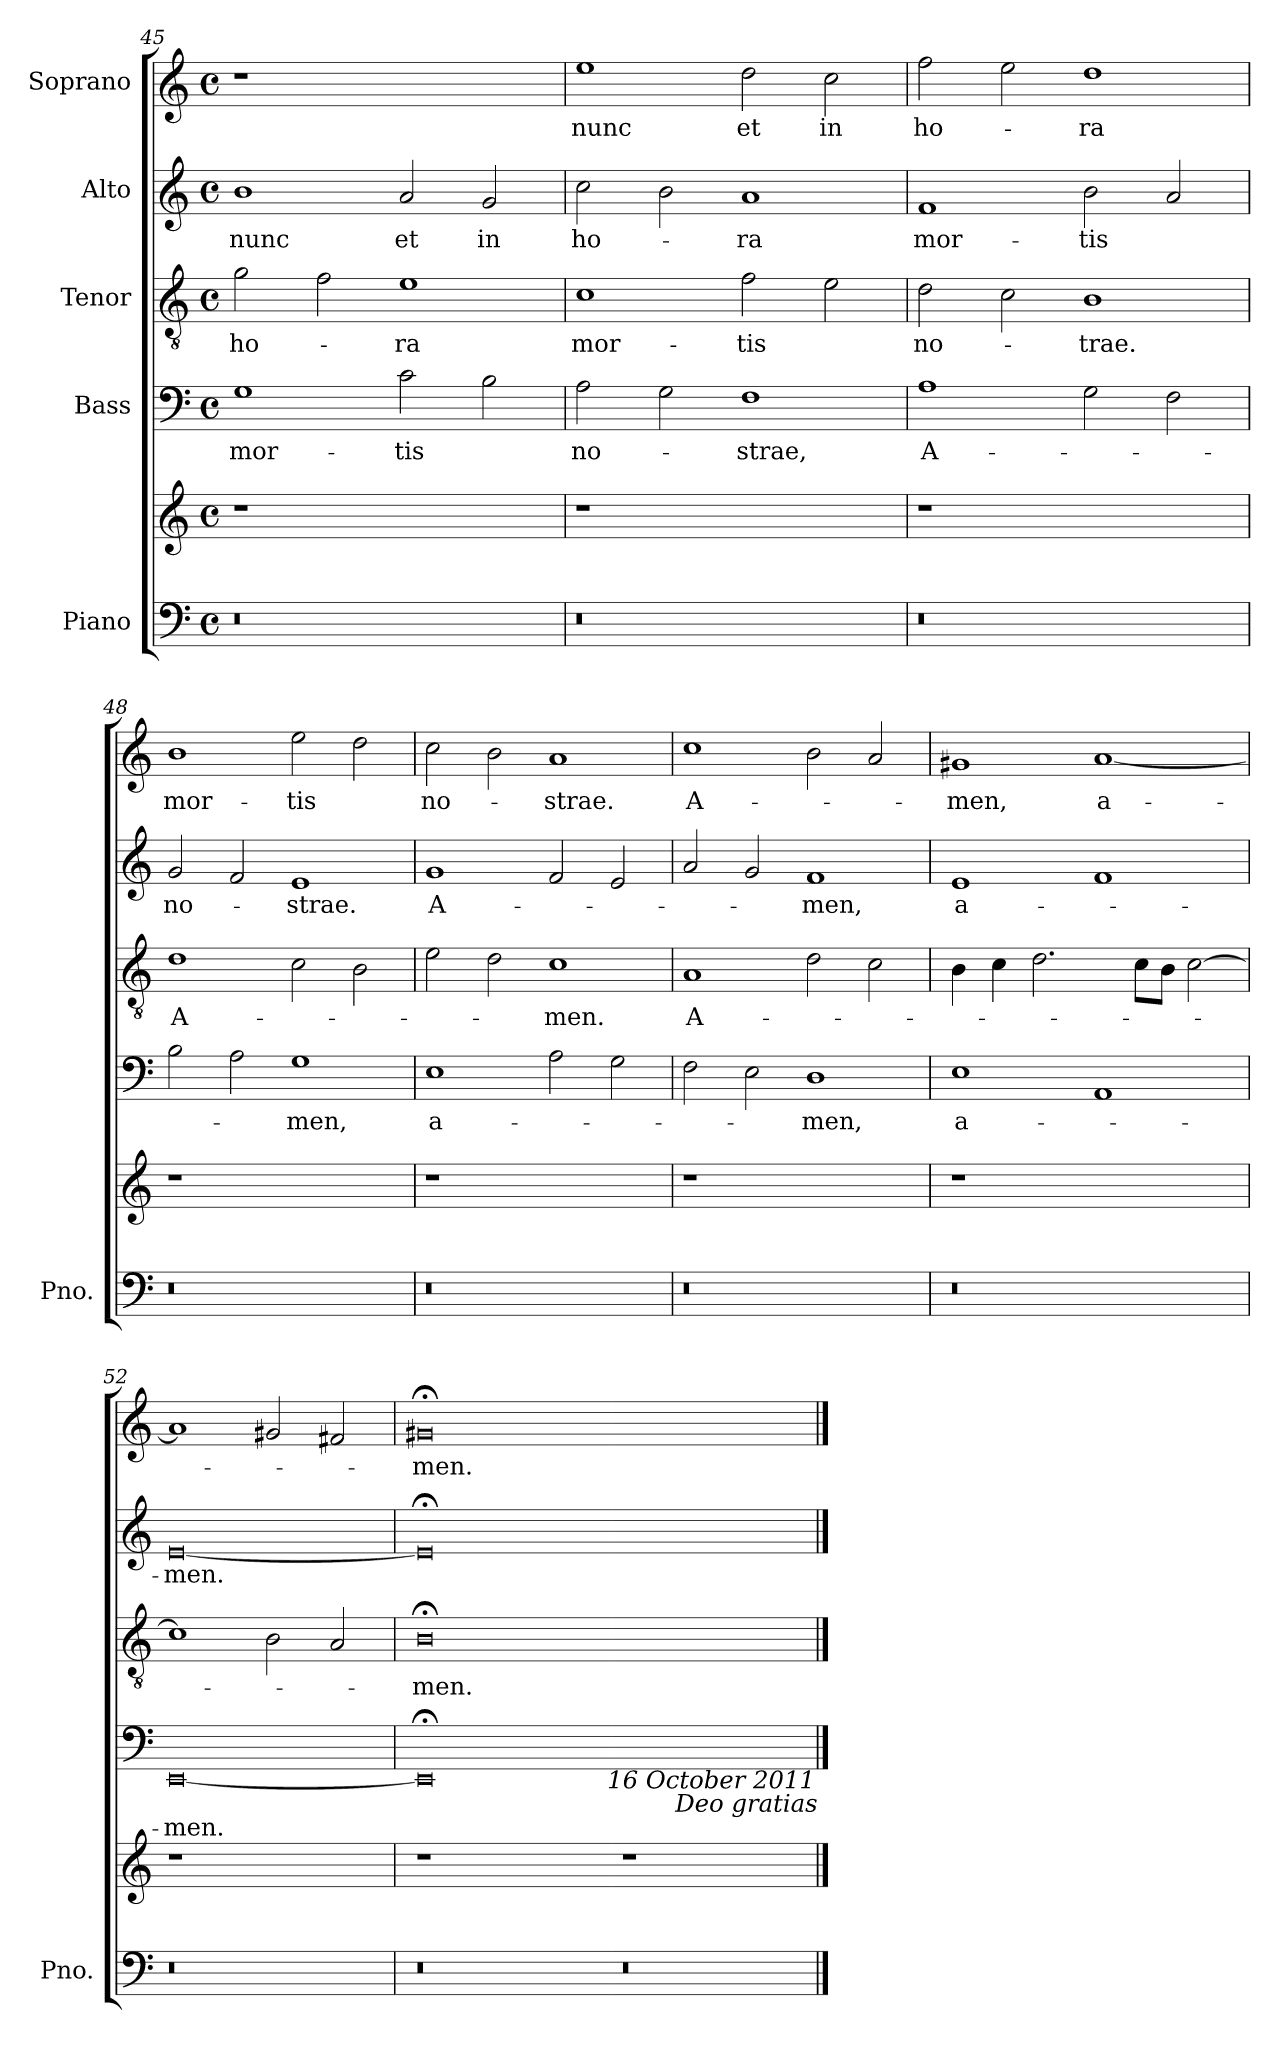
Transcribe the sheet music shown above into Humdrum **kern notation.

**kern	**kern	**kern	**text	**kern	**text	**kern	**text	**kern	**text
*part5	*part5	*part4	*part4	*part3	*part3	*part2	*part2	*part1	*part1
*staff6	*staff5	*staff4	*staff4	*staff3	*staff3	*staff2	*staff2	*staff1	*staff1
*I"Piano	*	*I"Bass	*	*I"Tenor	*	*I"Alto	*	*I"Soprano	*
*I'Pno.	*	*	*	*	*	*	*	*	*
*clefF4	*clefG2	*clefF4	*	*clefGv2	*	*clefG2	*	*clefG2	*
*k[]	*k[]	*k[]	*	*k[]	*	*k[]	*	*k[]	*
*C:	*C:	*C:	*	*C:	*	*C:	*	*C:	*
*M4/4	*M4/4	*M4/4	*	*M4/4	*	*M4/4	*	*M4/4	*
*met(c)	*met(c)	*met(c)	*	*met(c)	*	*met(c)	*	*met(c)	*
=45	=45	=45	=45	=45	=45	=45	=45	=45	=45
!	!	!	!LO:LY:b	!	!LO:LY:b	!	!LO:LY:b	!	!
0r	1r	1G	mor-	2g\	ho-	1b	nunc	1r	.
.	.	.	.	2f\	.	.	.	.	.
!	!	!	!LO:LY:b	!	!LO:LY:b	!	!LO:LY:b	!	!
.	1ryy	2c\	-tis	1e	-ra	2a/	et	1ryy	.
!	!	!	!	!	!	!	!LO:LY:b	!	!
.	.	2B\	.	.	.	2g/	in	.	.
=46	=46	=46	=46	=46	=46	=46	=46	=46	=46
!	!	!	!LO:LY:b	!	!LO:LY:b	!	!LO:LY:b	!	!LO:LY:b
0r	1r	2A\	no-	1c	mor-	2cc\	ho-	1ee	nunc
.	.	2G\	.	.	.	2b\	.	.	.
!	!	!	!LO:LY:b	!	!LO:LY:b	!	!LO:LY:b	!	!LO:LY:b
.	1ryy	1F	-strae,	2f\	-tis	1a	-ra	2dd\	et
!	!	!	!	!	!	!	!	!	!LO:LY:b
.	.	.	.	2e\	.	.	.	2cc\	in
=47	=47	=47	=47	=47	=47	=47	=47	=47	=47
!	!	!	!LO:LY:b	!	!LO:LY:b	!	!LO:LY:b	!	!LO:LY:b
0r	1r	1A	A-	2d\	no-	1f	mor-	2ff\	ho-
.	.	.	.	2c\	.	.	.	2ee\	.
!	!	!	!	!	!LO:LY:b	!	!LO:LY:b	!	!LO:LY:b
.	1ryy	2G\	.	1B	-trae.	2b\	-tis	1dd	-ra
.	.	2F\	.	.	.	2a/	.	.	.
=48	=48	=48	=48	=48	=48	=48	=48	=48	=48
!	!	!	!	!	!LO:LY:b	!	!LO:LY:b	!	!LO:LY:b
0r	1r	2B\	.	1d	A-	2g/	no-	1b	mor-
.	.	2A\	.	.	.	2f/	.	.	.
!	!	!	!LO:LY:b	!	!	!	!LO:LY:b	!	!LO:LY:b
.	1ryy	1G	-men,	2c\	.	1e	-strae.	2ee\	-tis
.	.	.	.	2B\	.	.	.	2dd\	.
!!LO:LB:g=z
=49	=49	=49	=49	=49	=49	=49	=49	=49	=49
!	!	!	!LO:LY:b	!	!	!	!LO:LY:b	!	!LO:LY:b
0r	1r	1E	a-	2e\	.	1g	A-	2cc\	no-
.	.	.	.	2d\	.	.	.	2b\	.
!	!	!	!	!	!LO:LY:b	!	!	!	!LO:LY:b
.	1ryy	2A\	.	1c	-men.	2f/	.	1a	-strae.
.	.	2G\	.	.	.	2e/	.	.	.
=50	=50	=50	=50	=50	=50	=50	=50	=50	=50
!	!	!	!	!	!LO:LY:b	!	!	!	!LO:LY:b
0r	1r	2F\	.	1A	A-	2a/	.	1cc	A-
.	.	2E\	.	.	.	2g/	.	.	.
!	!	!	!LO:LY:b	!	!	!	!LO:LY:b	!	!
.	1ryy	1D	-men,	2d\	.	1f	-men,	2b\	.
.	.	.	.	2c\	.	.	.	2a/	.
=51	=51	=51	=51	=51	=51	=51	=51	=51	=51
!	!	!	!LO:LY:b	!	!	!	!LO:LY:b	!	!LO:LY:b
0r	1r	1E	a-	4B\	.	1e	a-	1g#X	-men,
.	.	.	.	4c\	.	.	.	.	.
.	.	.	.	2.d\	.	.	.	.	.
!	!	!	!	!	!	!	!	!	!LO:LY:b
.	1ryy	1AA	.	.	.	1f	.	[1a	a-
.	.	.	.	8c\L	.	.	.	.	.
.	.	.	.	8B\J	.	.	.	.	.
.	.	.	.	[2c\	.	.	.	.	.
=52	=52	=52	=52	=52	=52	=52	=52	=52	=52
!	!	!	!LO:LY:b	!	!	!	!LO:LY:b	!	!
0r	1r	[0EE	-men.	1c]	.	[0e	-men.	1a]	.
.	1ryy	.	.	2B\	.	.	.	2g#X/	.
.	.	.	.	2A/	.	.	.	2f#X/	.
=53	=53	=53	=53	=53	=53	=53	=53	=53	=53
!	!	!	!	!	!LO:LY:b	!	!	!	!LO:LY:b
0r	1r	0EE;]	.	0B;<	-men.	0e;]	.	0g#X;	-men.
.	1ryy	.	.	.	.	.	.	.	.
=54-	=54-	=54-	=54-	=54-	=54-	=54-	=54-	=54-	=54-
0r	1r	0ryy	.	0ryy	.	0ryy	.	0ryy	.
.	1ryy	.	.	.	.	.	.	.	.
!	!	!LO:TX:b:i:t=16 October 2011\n        Deo gratias	!	!	!	!	!	!	!
==	==	==	==	==	==	==	==	==	==
*-	*-	*-	*-	*-	*-	*-	*-	*-	*-
